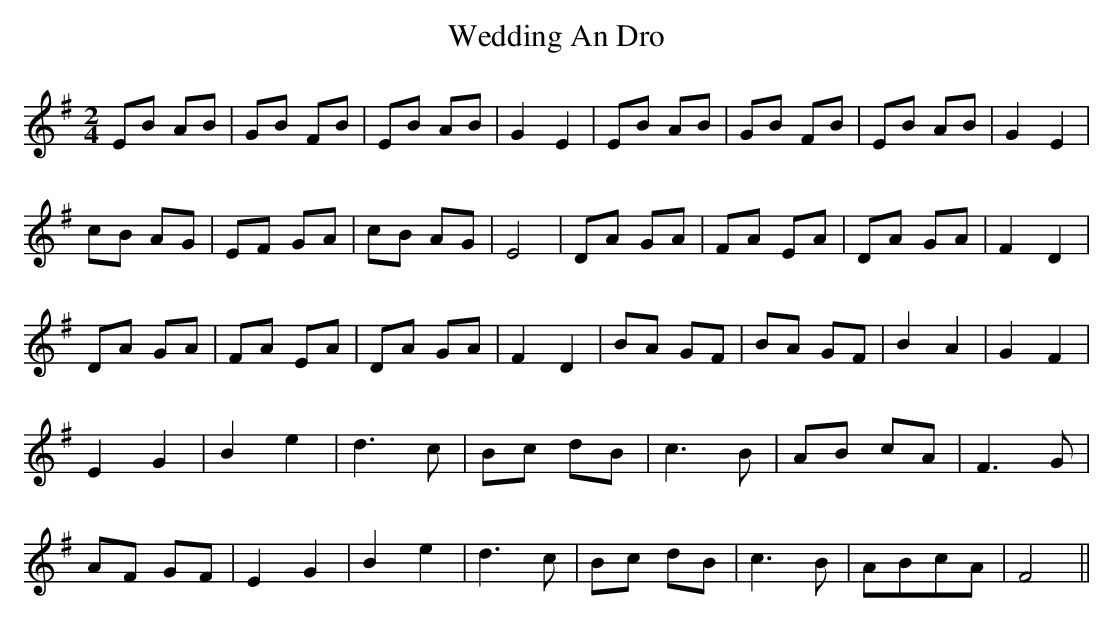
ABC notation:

X:1
T:Wedding An Dro
L:1/8
M:2/4
K:Em
EB AB | GB FB | EB AB | G2 E2 | EB AB | GB FB | EB AB | G2E2 |
cB AG | EF GA | cB AG | E4 | DA GA | FA EA | DA GA | F2D2 |
DA GA | FA EA | DA GA | F2D2 | BA GF | BA GF | B2A2 | G2F2 |
E2G2 | B2e2 | d3c | Bc dB | c3B | AB cA | F3G |
AF GF | E2G2 | B2e2 | d3c | Bc dB | c3B | ABcA | F4 ||
